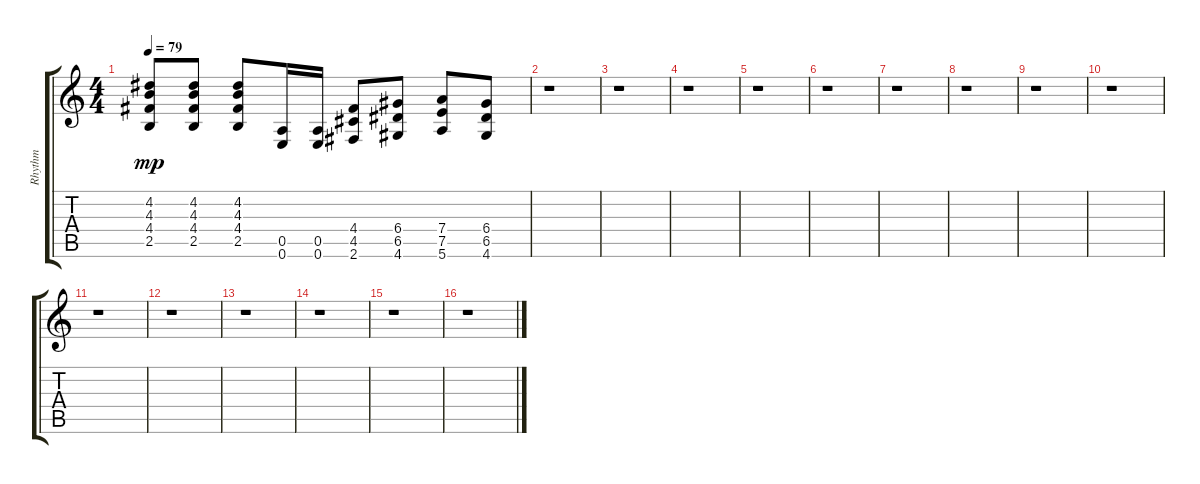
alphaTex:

\track ("Rhythm" "Rhythm") {instrument distortionguitar}
\staff {score tabs}
\tuning (E4 B3 G3 D3 A2 E2) {hide}
\ts (4 4)
\tempo 79
\clef g2
\ks c
(4.2 4.3 4.4 2.5).8{dy mp} (4.2 4.3 4.4 2.5).8 (4.2 4.3 4.4 2.5).8 (0.5 0.6).16 (0.5 0.6).16 (4.4 4.5 2.6).8 (6.4 6.5 4.6).8 (7.4 7.5 5.6).8 (6.4 6.5 4.6).8 |
r.1 |
r.1 |
r.1 |
r.1 |
r.1 |
r.1 |
r.1 |
r.1 |
r.1 |
r.1 |
r.1 |
r.1 |
r.1 |
r.1 |
r.1
